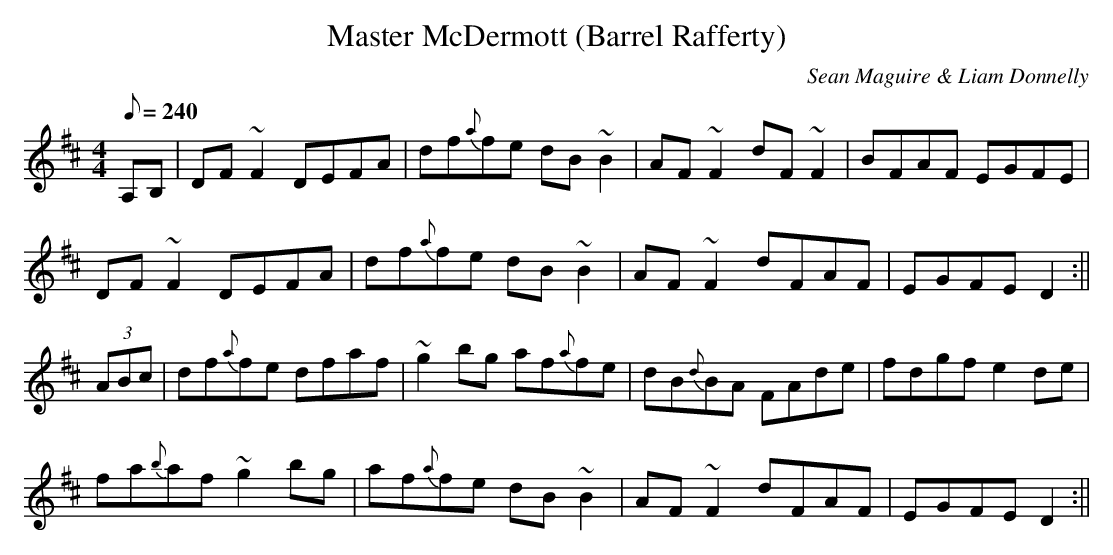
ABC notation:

X:1
T:Master McDermott (Barrel Rafferty)
M:4/4
L:1/8
Q:240
C:Sean Maguire & Liam Donnelly
K:D
A,B, | DF~F2 DEFA | df{a}fe dB~B2  | AF~F2 dF~F2  | BFAF EGFE |
DF~F2 DEFA | df{a}fe dB~B2  | AF~F2 dFAF | EGFE D2 :||
(3ABc | df{a}fe dfaf | ~g2  bg af{a}fe | dB{d}BA FAde | fdgf e2 de |
fa{b}af ~g2  bg | af{a}fe dB~B2  | AF~F2  dFAF | EGFE  D2 :||
